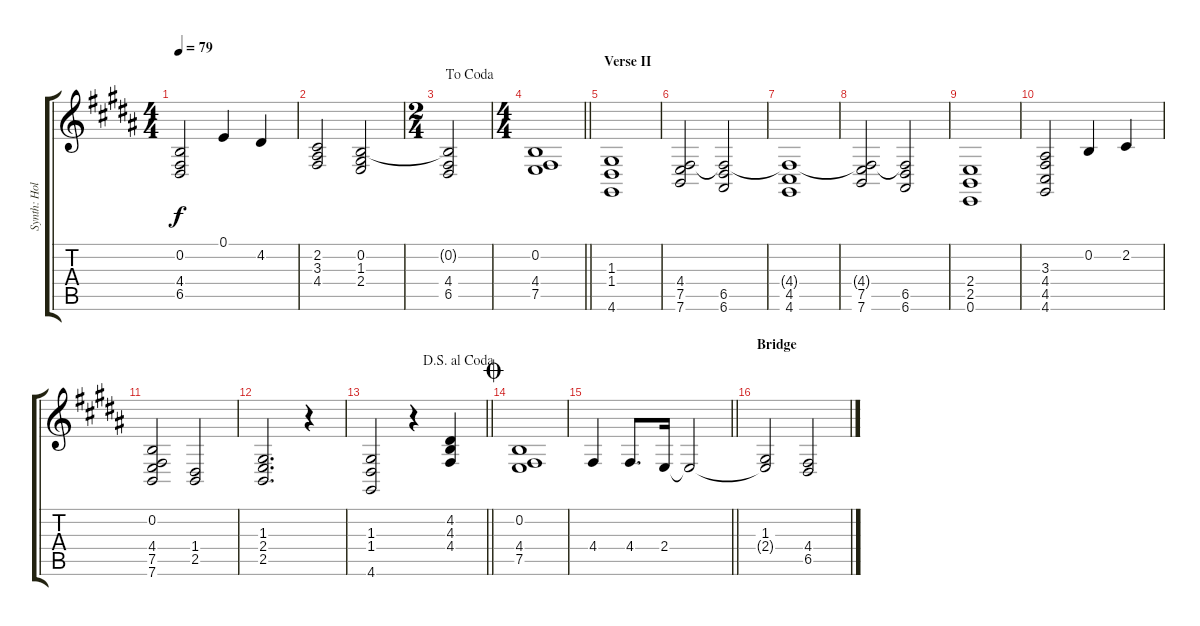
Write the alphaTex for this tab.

\track ("Synth: Holly" "Synth: Hol") {instrument pad1newage}
\staff {score tabs}
\tuning (E4 B3 G3 D3 A2 E2) {hide}
\ts (4 4)
\tempo 79
\clef g2
\ks b
(0.2{t} 4.4 6.5).2{dy f} 0.1.4 4.2.4 |
(2.2 3.3 4.4).2 (0.2 1.3 2.4).2 |
\ts (2 4)
\jump dacoda
(0.2{t} 4.4 6.5).2 |
\ts (4 4)
\barLineRight lightlight
(0.2 4.4 7.5).1 |
\section ("" "Verse II")
(1.3 1.4 4.6).1{instrument pad1newage} |
(4.4 7.5 7.6).2 (4.4{t} 6.5 6.6).2 |
(4.4{t} 4.5 4.6).1 |
(4.4{t} 7.5 7.6).2 (4.4{t} 6.5 6.6).2 |
(2.4 2.5 0.6).1 |
(3.3 4.4 4.5 4.6).2 0.2.4 2.2.4 |
(0.2 4.4 7.5 7.6).2 (1.4 2.5).2 |
(1.3 2.4 2.5).2{d} r.4 |
\jump dalsegnoalcoda
\barLineRight lightlight
(1.3 1.4 4.6).2 r.4 (4.2 4.3 4.4).4 |
\jump coda
(0.2 4.4 7.5).1 |
\barLineRight lightlight
4.4.4 4.4.8{d} 2.4.16 2.4{t}.2 |
\section ("" "Bridge")
(1.3 2.4{t}).2 (4.4 6.5).2
